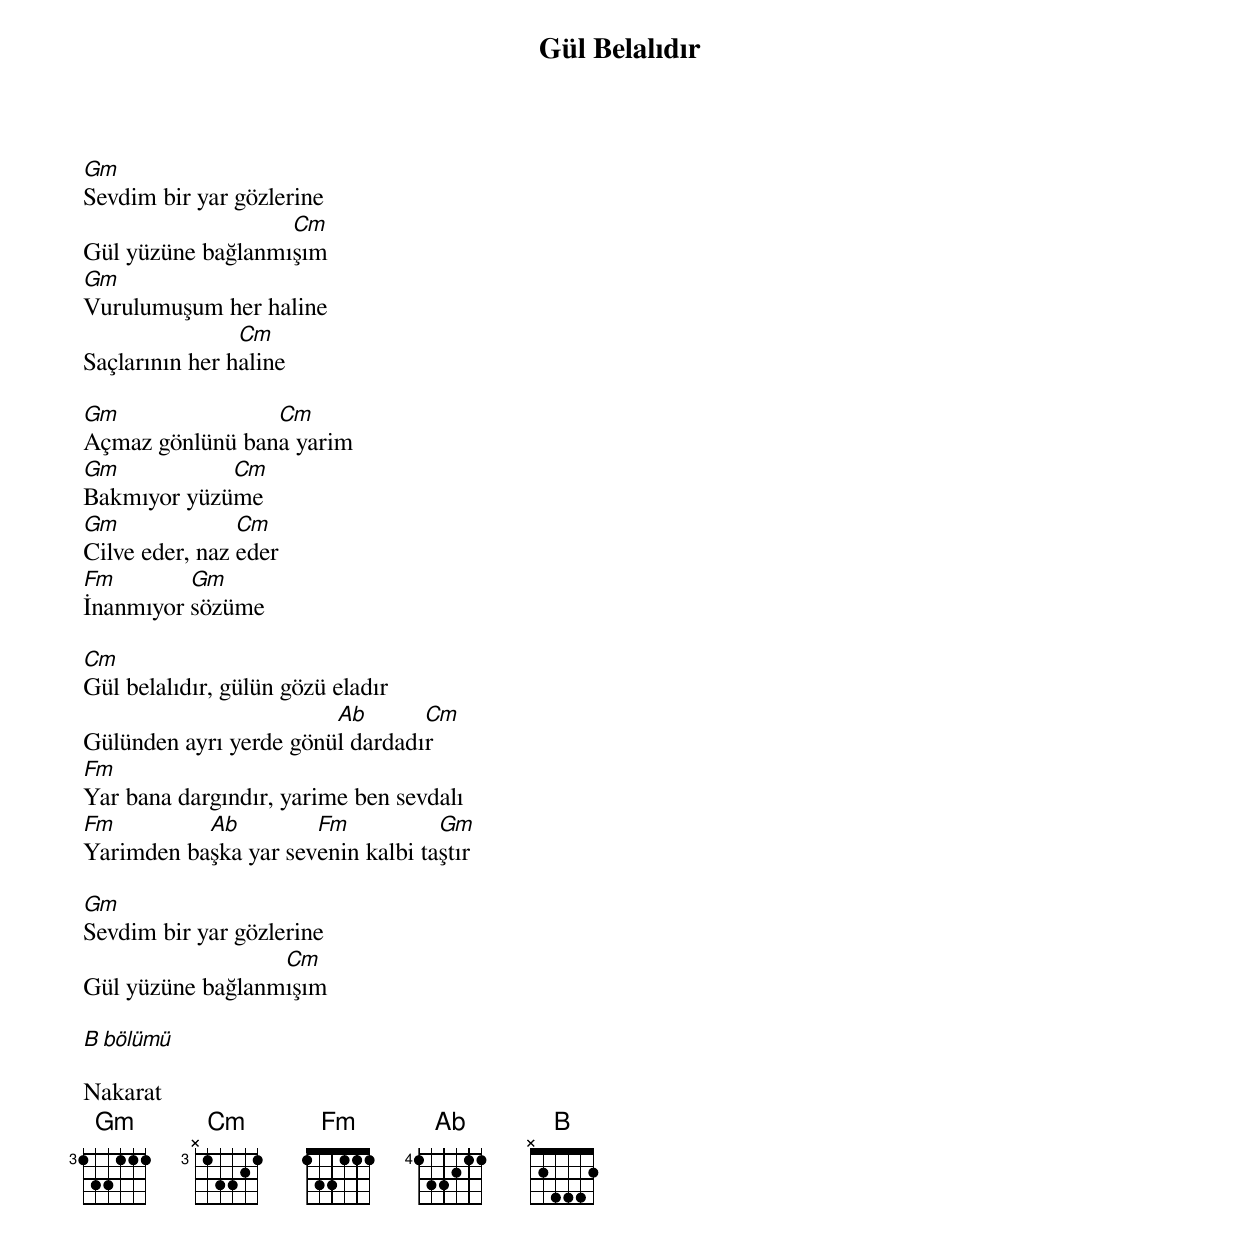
{title: Gül Belalıdır}
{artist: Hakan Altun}

Gm
Sevdim bir yar gözlerine
                   Cm
Gül yüzüne bağlanmışım
Gm
Vurulumuşum her haline
                Cm
Saçlarının her haline

Gm               Cm
Açmaz gönlünü bana yarim
Gm           Cm
Bakmıyor yüzüme
Gm              Cm
Cilve eder, naz eder
Fm        Gm
İnanmıyor sözüme

Cm
Gül belalıdır, gülün gözü eladır
                        Ab       Cm
Gülünden ayrı yerde gönül dardadır
Fm
Yar bana dargındır, yarime ben sevdalı
Fm         Ab         Fm           Gm
Yarimden başka yar sevenin kalbi taştır

Gm
Sevdim bir yar gözlerine
                  Cm
Gül yüzüne bağlanmışım

B bölümü

Nakarat
